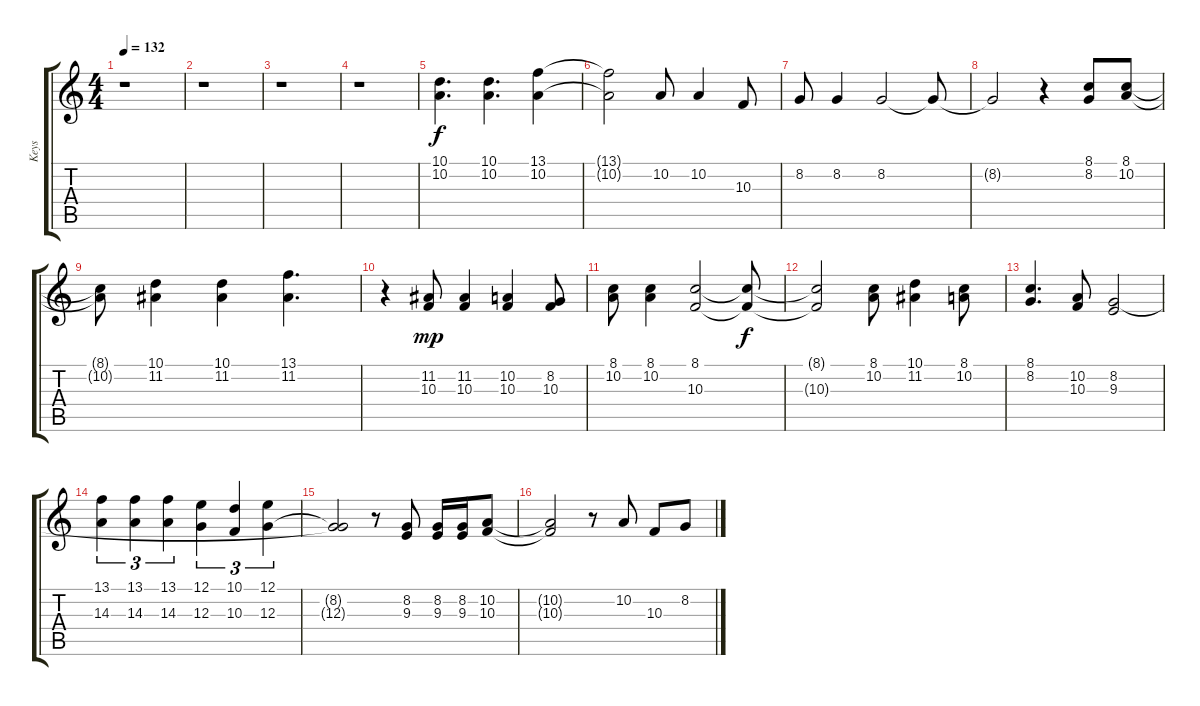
\track ("Keys" "Keys") {instrument acousticgrandpiano}
\staff {score tabs}
\tuning (E4 B3 G3 D3 A2 E2) {hide}
\ts (4 4)
\tempo 132
\clef g2
\ks c
r.1{dy f instrument acousticgrandpiano} |
r.1 |
r.1 |
r.1 |
(10.1 10.2).4{d} (10.1 10.2).4{d} (13.1 10.2).4 |
(13.1{t} 10.2{t}).2 10.2.8 10.2.4 10.3.8 |
8.2.8 8.2.4 8.2.2 8.2{t}.8 |
8.2{t}.2 r.4 (8.1 8.2).8 (8.1 10.2).8 |
(8.1{t} 10.2{t}).8 (10.1 11.2).4 (10.1 11.2).4 (13.1 11.2).4{d} |
r.4 (11.2 10.3).8{dy mp} (11.2 10.3).4 (10.2 10.3).4 (8.2 10.3).8 |
(8.1 10.2).8 (8.1 10.2).4 (8.1 10.3).2 (8.1{t} 10.3{t}).8{dy f} |
(8.1{t} 10.3{t}).2 (8.1 10.2).8 (10.1 11.2).4 (8.1 10.2).8 |
(8.1 8.2).4{d} (10.2 10.3).8 (8.2 9.3).2 |
(13.1 14.3).4{tu (3 2)} (13.1 14.3).4{tu (3 2)} (13.1 14.3).4{tu (3 2)} (12.1 12.3).4{tu (3 2)} (10.1 10.3).4{tu (3 2)} (12.1 12.3).4{tu (3 2)} |
(8.2{t} 12.3{t}).2 r.8 (8.2 9.3).8 (8.2 9.3).16 (8.2 9.3).16 (10.2 10.3).8 |
(10.2{t} 10.3{t}).2 r.8 10.2.8 10.3.8 8.2.8
